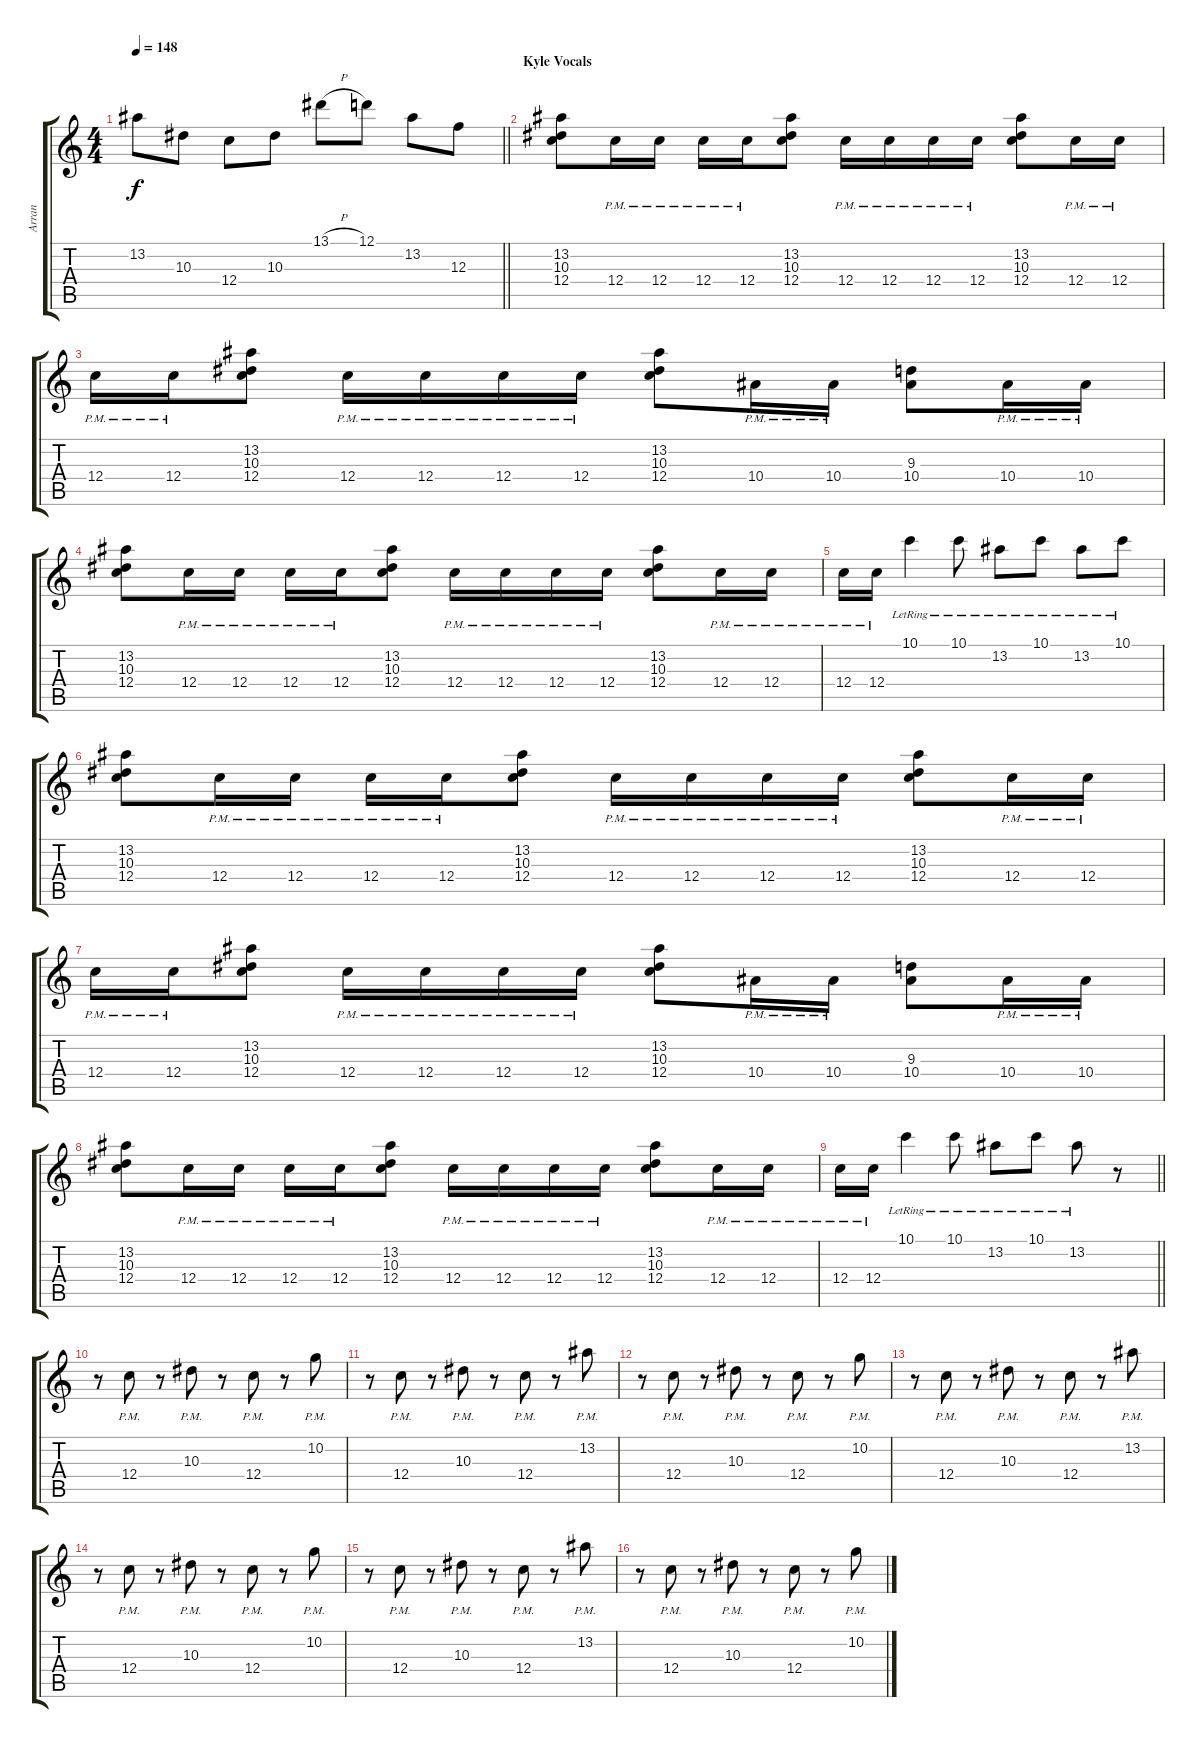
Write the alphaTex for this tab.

\track ("Arran" "Arran") {instrument distortionguitar}
\staff {score tabs}
\tuning (D4 A3 F3 C3 G2 C2) {hide}
\ts (4 4)
\tempo 148
\clef g2
\barLineRight lightlight
\ks c
13.2{t}.8{dy f} 10.3.8 12.4.8 10.3.8 13.1{h}.8 12.1.8 13.2.8 12.3.8 |
\section ("" "Kyle Vocals")
(13.2 10.3 12.4).8 12.4{pm}.16 12.4{pm}.16 12.4{pm}.16 12.4{pm}.16 (13.2 10.3 12.4).8 12.4{pm}.16 12.4{pm}.16 12.4{pm}.16 12.4{pm}.16 (13.2 10.3 12.4).8 12.4{pm}.16 12.4{pm}.16 |
12.4{pm}.16 12.4{pm}.16 (13.2 10.3 12.4).8 12.4{pm}.16 12.4{pm}.16 12.4{pm}.16 12.4{pm}.16 (13.2 10.3 12.4).8 10.4{pm}.16 10.4{pm}.16 (9.3 10.4).8 10.4{pm}.16 10.4{pm}.16 |
(13.2 10.3 12.4).8 12.4{pm}.16 12.4{pm}.16 12.4{pm}.16 12.4{pm}.16 (13.2 10.3 12.4).8 12.4{pm}.16 12.4{pm}.16 12.4{pm}.16 12.4{pm}.16 (13.2 10.3 12.4).8 12.4{pm}.16 12.4{pm}.16 |
12.4{pm}.16 12.4{pm}.16 10.1{lr}.4 10.1{lr}.8 13.2{lr}.8 10.1{lr}.8 13.2{lr}.8 10.1{lr}.8 |
(13.2 10.3 12.4).8 12.4{pm}.16 12.4{pm}.16 12.4{pm}.16 12.4{pm}.16 (13.2 10.3 12.4).8 12.4{pm}.16 12.4{pm}.16 12.4{pm}.16 12.4{pm}.16 (13.2 10.3 12.4).8 12.4{pm}.16 12.4{pm}.16 |
12.4{pm}.16 12.4{pm}.16 (13.2 10.3 12.4).8 12.4{pm}.16 12.4{pm}.16 12.4{pm}.16 12.4{pm}.16 (13.2 10.3 12.4).8 10.4{pm}.16 10.4{pm}.16 (9.3 10.4).8 10.4{pm}.16 10.4{pm}.16 |
(13.2 10.3 12.4).8 12.4{pm}.16 12.4{pm}.16 12.4{pm}.16 12.4{pm}.16 (13.2 10.3 12.4).8 12.4{pm}.16 12.4{pm}.16 12.4{pm}.16 12.4{pm}.16 (13.2 10.3 12.4).8 12.4{pm}.16 12.4{pm}.16 |
\barLineRight lightlight
12.4{pm}.16 12.4{pm}.16 10.1{lr}.4 10.1{lr}.8 13.2{lr}.8 10.1{lr}.8 13.2{lr}.8 r.8 |
\section ("" "")
r.8 12.4{pm}.8 r.8 10.3{pm}.8 r.8 12.4{pm}.8 r.8 10.2{pm}.8 |
r.8 12.4{pm}.8 r.8 10.3{pm}.8 r.8 12.4{pm}.8 r.8 13.2{pm}.8 |
r.8 12.4{pm}.8 r.8 10.3{pm}.8 r.8 12.4{pm}.8 r.8 10.2{pm}.8 |
r.8 12.4{pm}.8 r.8 10.3{pm}.8 r.8 12.4{pm}.8 r.8 13.2{pm}.8 |
r.8 12.4{pm}.8 r.8 10.3{pm}.8 r.8 12.4{pm}.8 r.8 10.2{pm}.8 |
r.8 12.4{pm}.8 r.8 10.3{pm}.8 r.8 12.4{pm}.8 r.8 13.2{pm}.8 |
r.8 12.4{pm}.8 r.8 10.3{pm}.8 r.8 12.4{pm}.8 r.8 10.2{pm}.8
